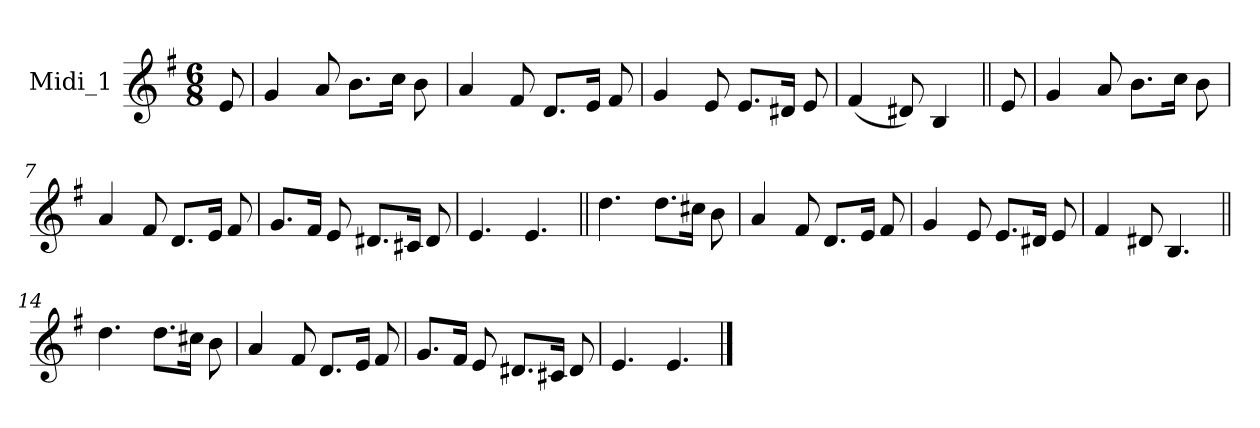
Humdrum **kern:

**kern
*part1
*staff1
*I"Midi_1
*clefG2
*k[f#]
*G:
*M6/8
=
8e
=1
4g
8a
8.bL
16ccJ
8b
=2
4a
8f#
8.dL
16eJ
8f#
=3
4g
8e
8.eL
16d#XJ
8e
=4
(<4f#
8d#X)
4B
!!LO:LB:g=z
=5||
8e
=6
4g
8a
8.bL
16ccJ
8b
=7
4a
8f#
8.dL
16eJ
8f#
=8
8.gL
16f#J
8e
8.d#XL
16c#XJ
8d#
=9
4.e
4.e
!!LO:LB:g=z
=10||
4.dd
8.ddL
16cc#XJ
8b
=11
4a
8f#
8.dL
16eJ
8f#
=12
4g
8e
8.eL
16d#XJ
8e
=13
4f#
8d#X
4.B
!!LO:LB:g=z
=14||
4.dd
8.ddL
16cc#XJ
8b
=15
4a
8f#
8.dL
16eJ
8f#
=16
8.gL
16f#J
8e
8.d#XL
16c#XJ
8d#
=17
4.e
4.e
==
*-
